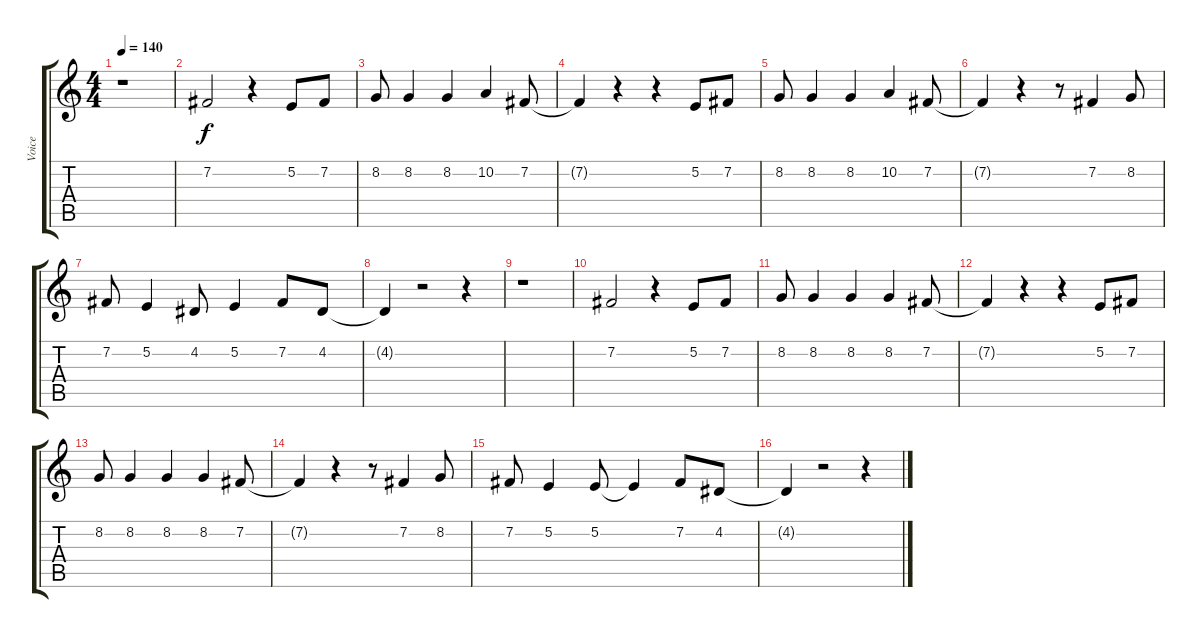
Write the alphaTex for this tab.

\track ("Voice" "Voice") {instrument tenorsax}
\staff {score tabs}
\tuning (E4 B3 G3 D3 A2 E2) {hide}
\ts (4 4)
\tempo 140
\clef g2
\ks c
r.1{dy f} |
7.2.2 r.4 5.2.8 7.2.8 |
8.2.8 8.2.4 8.2.4 10.2.4 7.2.8 |
7.2{t}.4 r.4 r.4 5.2.8 7.2.8 |
8.2.8 8.2.4 8.2.4 10.2.4 7.2.8 |
7.2{t}.4 r.4 r.8 7.2.4 8.2.8 |
7.2.8 5.2.4 4.2.8 5.2.4 7.2.8 4.2.8 |
4.2{t}.4 r.2 r.4 |
r.1 |
7.2.2 r.4 5.2.8 7.2.8 |
8.2.8 8.2.4 8.2.4 8.2.4 7.2.8 |
7.2{t}.4 r.4 r.4 5.2.8 7.2.8 |
8.2.8 8.2.4 8.2.4 8.2.4 7.2.8 |
7.2{t}.4 r.4 r.8 7.2.4 8.2.8 |
7.2.8 5.2.4 5.2.8 5.2{t}.4 7.2.8 4.2.8 |
4.2{t}.4 r.2 r.4
